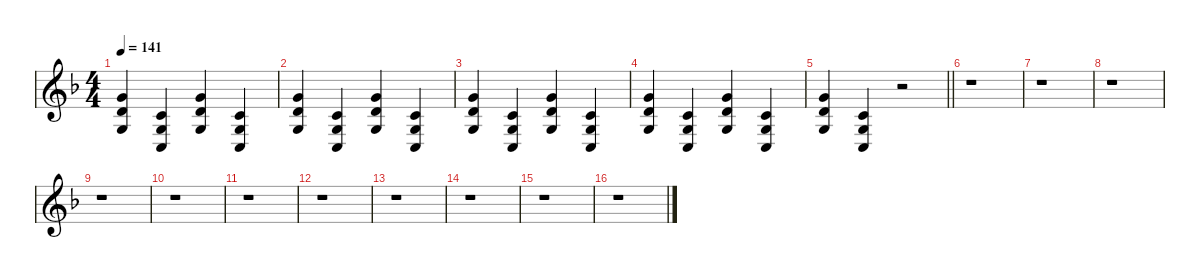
\defaultSystemsLayout 4
\hideDynamics
\bracketExtendMode nobrackets
\singleTrackTrackNamePolicy hidden
\multiTrackTrackNamePolicy hidden
\otherSystemsTrackNameOrientation horizontal
\track ("Alarm" "fx.synth.") {instrument telephonering}
\staff {score}
\tuning (E4 B3 G3 D3 A2 E2)
\displaytranspose 5
\ts (4 4)
\tempo 141
\clef g2
\ks f
(7.3{acc forcenatural} 7.4{acc forcenatural} 5.5{acc forcenatural}).4{dy f beam Up} (5.4{acc forcenatural} 5.5{acc forcenatural} 3.6{acc forcenatural}).4{beam Up} (7.3{acc forcenatural} 7.4{acc forcenatural} 5.5{acc forcenatural}).4{beam Up} (5.4{acc forcenatural} 5.5{acc forcenatural} 3.6{acc forcenatural}).4{beam Up} |
(7.3{acc forcenatural} 7.4{acc forcenatural} 5.5{acc forcenatural}).4{beam Up} (5.4{acc forcenatural} 5.5{acc forcenatural} 3.6{acc forcenatural}).4{beam Up} (7.3{acc forcenatural} 7.4{acc forcenatural} 5.5{acc forcenatural}).4{beam Up} (5.4{acc forcenatural} 5.5{acc forcenatural} 3.6{acc forcenatural}).4{beam Up} |
(7.3{acc forcenatural} 7.4{acc forcenatural} 5.5{acc forcenatural}).4{beam Up} (5.4{acc forcenatural} 5.5{acc forcenatural} 3.6{acc forcenatural}).4{beam Up} (7.3{acc forcenatural} 7.4{acc forcenatural} 5.5{acc forcenatural}).4{beam Up} (5.4{acc forcenatural} 5.5{acc forcenatural} 3.6{acc forcenatural}).4{dy mf beam Up} |
(7.3{acc forcenatural} 7.4{acc forcenatural} 5.5{acc forcenatural}).4{beam Up} (5.4{acc forcenatural} 5.5{acc forcenatural} 3.6{acc forcenatural}).4{beam Up} (7.3{acc forcenatural} 7.4{acc forcenatural} 5.5{acc forcenatural}).4{dy mp beam Up} (5.4{acc forcenatural} 5.5{acc forcenatural} 3.6{acc forcenatural}).4{beam Up} |
\barLineRight lightlight
(7.3{acc forcenatural} 7.4{acc forcenatural} 5.5{acc forcenatural}).4{dy p beam Up} (5.4{acc forcenatural} 5.5{acc forcenatural} 3.6{acc forcenatural}).4{beam Up} r.2{beam Up} |
r.1{beam Down} |
r.1{beam Down} |
r.1{beam Down} |
r.1{beam Down} |
r.1{beam Down} |
r.1{beam Down} |
r.1{beam Down} |
r.1{beam Down} |
r.1{beam Down} |
r.1{beam Down} |
r.1{beam Down}
